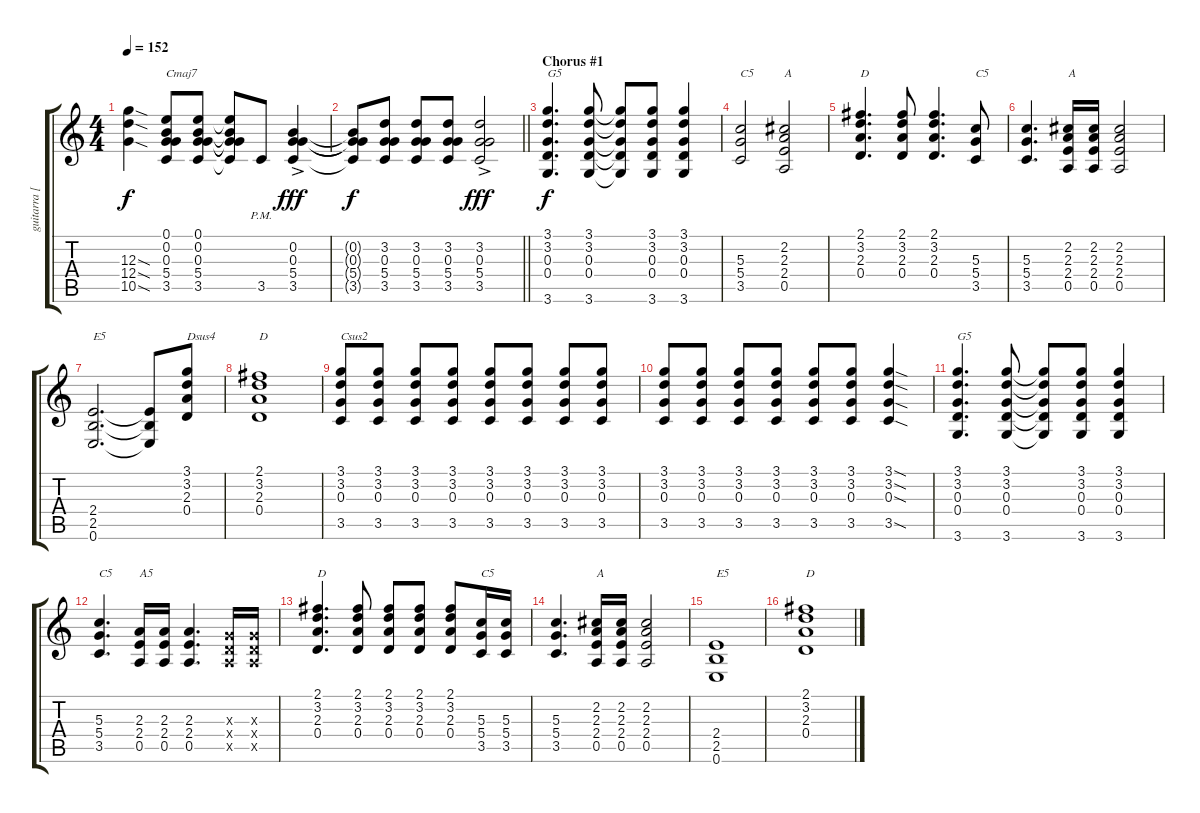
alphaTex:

\track ("guitarra [ritmica]" "guitarra [") {instrument distortionguitar}
\staff {score tabs}
\tuning (E4 B3 G3 D3 A2 E2) {hide}
\ts (4 4)
\tempo 152
\clef g2
\ks c
(12.3{sod} 12.4{sod} 10.5{sod}).4{dy f} (0.1 0.2 0.3 5.4 3.5).8{txt "Cmaj7"} (0.1 0.2 0.3 5.4 3.5).8 (0.1{t} 0.2{t} 0.3{t} 5.4{t} 3.5{t}).8 3.5{pm}.8 (0.2 0.3 5.4 3.5{ac}).4{dy fff} |
\barLineRight lightlight
(0.2{t} 0.3{t} 5.4{t} 3.5{t}).8{dy f} (3.2 0.3 5.4 3.5).8 (3.2 0.3 5.4 3.5).8 (3.2 0.3 5.4 3.5).8 (3.2 0.3 5.4 3.5{ac}).2{dy fff} |
\section ("" "Chorus #1")
(3.1 3.2 0.3 0.4 3.6).4{d txt "G5" dy f} (3.1 3.2 0.3 0.4 3.6).8 (3.1{t} 3.2{t} 0.3{t} 0.4{t} 3.6{t}).8 (3.1 3.2 0.3 0.4 3.6).8 (3.1 3.2 0.3 0.4 3.6).4 |
(5.3 5.4 3.5).2{txt "C5"} (2.2 2.3 2.4 0.5).2{txt "A"} |
(2.1 3.2 2.3 0.4).4{d txt "D"} (2.1 3.2 2.3 0.4).8 (2.1 3.2 2.3 0.4).4{d} (5.3 5.4 3.5).8{txt "C5"} |
(5.3 5.4 3.5).4{d} (2.2 2.3 2.4 0.5).16{txt "A"} (2.2 2.3 2.4 0.5).16 (2.2 2.3 2.4 0.5).2 |
(2.4 2.5 0.6).2{d txt "E5"} (2.4{t} 2.5{t} 0.6{t}).8 (3.1 3.2 2.3 0.4).8{txt "Dsus4"} |
(2.1 3.2 2.3 0.4).1{txt "D"} |
(3.1 3.2 0.3 3.5).8{txt "Csus2"} (3.1 3.2 0.3 3.5).8 (3.1 3.2 0.3 3.5).8 (3.1 3.2 0.3 3.5).8 (3.1 3.2 0.3 3.5).8 (3.1 3.2 0.3 3.5).8 (3.1 3.2 0.3 3.5).8 (3.1 3.2 0.3 3.5).8 |
(3.1 3.2 0.3 3.5).8 (3.1 3.2 0.3 3.5).8 (3.1 3.2 0.3 3.5).8 (3.1 3.2 0.3 3.5).8 (3.1 3.2 0.3 3.5).8 (3.1 3.2 0.3 3.5).8 (3.1{sod} 3.2{sod} 0.3{sod} 3.5{sod}).4 |
(3.1 3.2 0.3 0.4 3.6).4{d txt "G5"} (3.1 3.2 0.3 0.4 3.6).8 (3.1{t} 3.2{t} 0.3{t} 0.4{t} 3.6{t}).8 (3.1 3.2 0.3 0.4 3.6).8 (3.1 3.2 0.3 0.4 3.6).4 |
(5.3 5.4 3.5).4{d txt "C5"} (2.3 2.4 0.5).16{txt "A5"} (2.3 2.4 0.5).16 (2.3 2.4 0.5).4{d} (0.3{x} 0.4{x} 0.5{x}).16 (0.3{x} 0.4{x} 0.5{x}).16 |
(2.1 3.2 2.3 0.4).4{d txt "D"} (2.1 3.2 2.3 0.4).8 (2.1 3.2 2.3 0.4).8 (2.1 3.2 2.3 0.4).8 (2.1 3.2 2.3 0.4).8 (5.3 5.4 3.5).16{txt "C5"} (5.3 5.4 3.5).16 |
(5.3 5.4 3.5).4{d} (2.2 2.3 2.4 0.5).16{txt "A"} (2.2 2.3 2.4 0.5).16 (2.2 2.3 2.4 0.5).2 |
(2.4 2.5 0.6).1{txt "E5"} |
(2.1 3.2 2.3 0.4).1{txt "D"}
